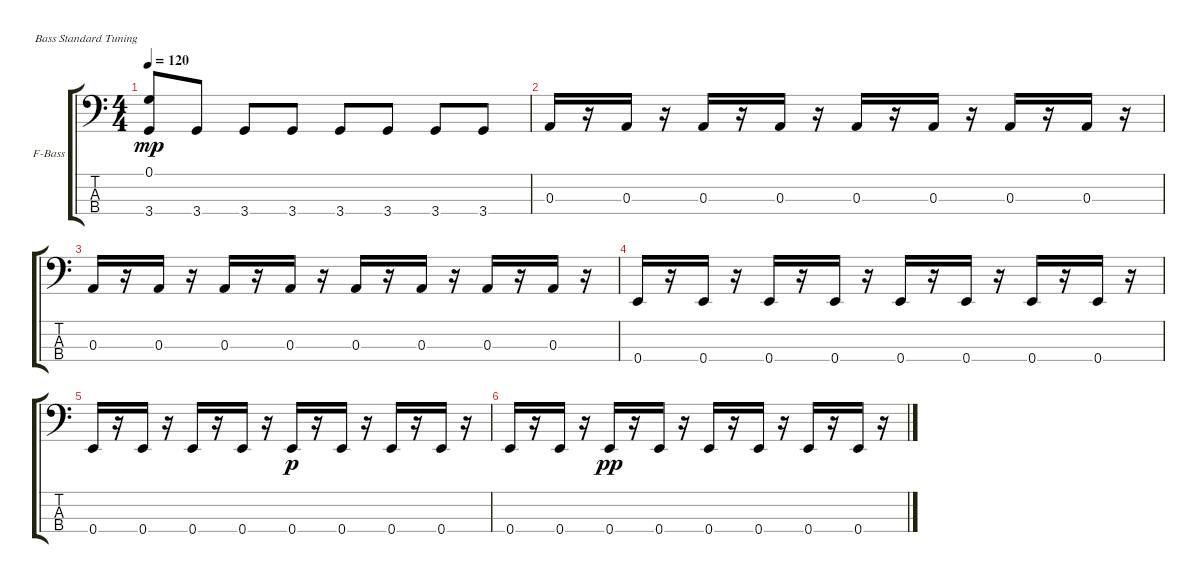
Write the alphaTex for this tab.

\bracketExtendMode groupsimilarinstruments
\firstSystemTrackNameOrientation horizontal
\otherSystemsTrackNameOrientation horizontal
\track ("Bass" "F-Bass") {instrument fretlessbass}
\staff {score tabs}
\tuning (G2 D2 A1 E1)
\ts (4 4)
\tempo 120
\clef f4
\ks c
(0.1 3.4).8{dy mp} 3.4.8 3.4.8 3.4.8 3.4.8 3.4.8 3.4.8 3.4.8 |
0.3.16 r.16 0.3.16 r.16 0.3.16 r.16 0.3.16 r.16 0.3.16 r.16 0.3.16 r.16 0.3.16 r.16 0.3.16 r.16 |
0.3.16 r.16 0.3.16 r.16 0.3.16 r.16 0.3.16 r.16 0.3.16 r.16 0.3.16 r.16 0.3.16 r.16 0.3.16 r.16 |
0.4.16 r.16 0.4.16 r.16 0.4.16 r.16 0.4.16 r.16 0.4.16 r.16 0.4.16 r.16 0.4.16 r.16 0.4.16 r.16 |
0.4.16 r.16 0.4.16 r.16 0.4.16 r.16 0.4.16 r.16 0.4.16{dy p} r.16 0.4.16 r.16 0.4.16 r.16 0.4.16 r.16 |
0.4.16 r.16 0.4.16 r.16 0.4.16{dy pp} r.16 0.4.16 r.16 0.4.16 r.16 0.4.16 r.16 0.4.16 r.16 0.4.16 r.16
